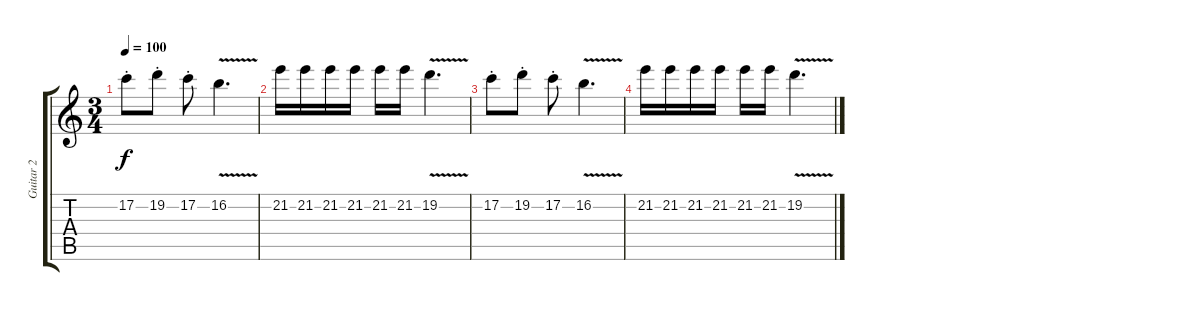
\track ("Guitar 2" "Guitar 2") {instrument overdrivenguitar}
\staff {score tabs}
\tuning (C4 G3 Eb3 Bb2 F2 C2) {hide}
\ts (3 4)
\tempo 100
\clef g2
\ks c
17.2{st}.8{dy f} 19.2{st}.8 17.2{st}.8 16.2{v}.4{d} |
21.2.16 21.2.16 21.2.16 21.2.16 21.2.16 21.2.16 19.2{v}.4{d} |
17.2{st}.8 19.2{st}.8 17.2{st}.8 16.2{v}.4{d} |
21.2.16 21.2.16 21.2.16 21.2.16 21.2.16 21.2.16 19.2{v}.4{d}
